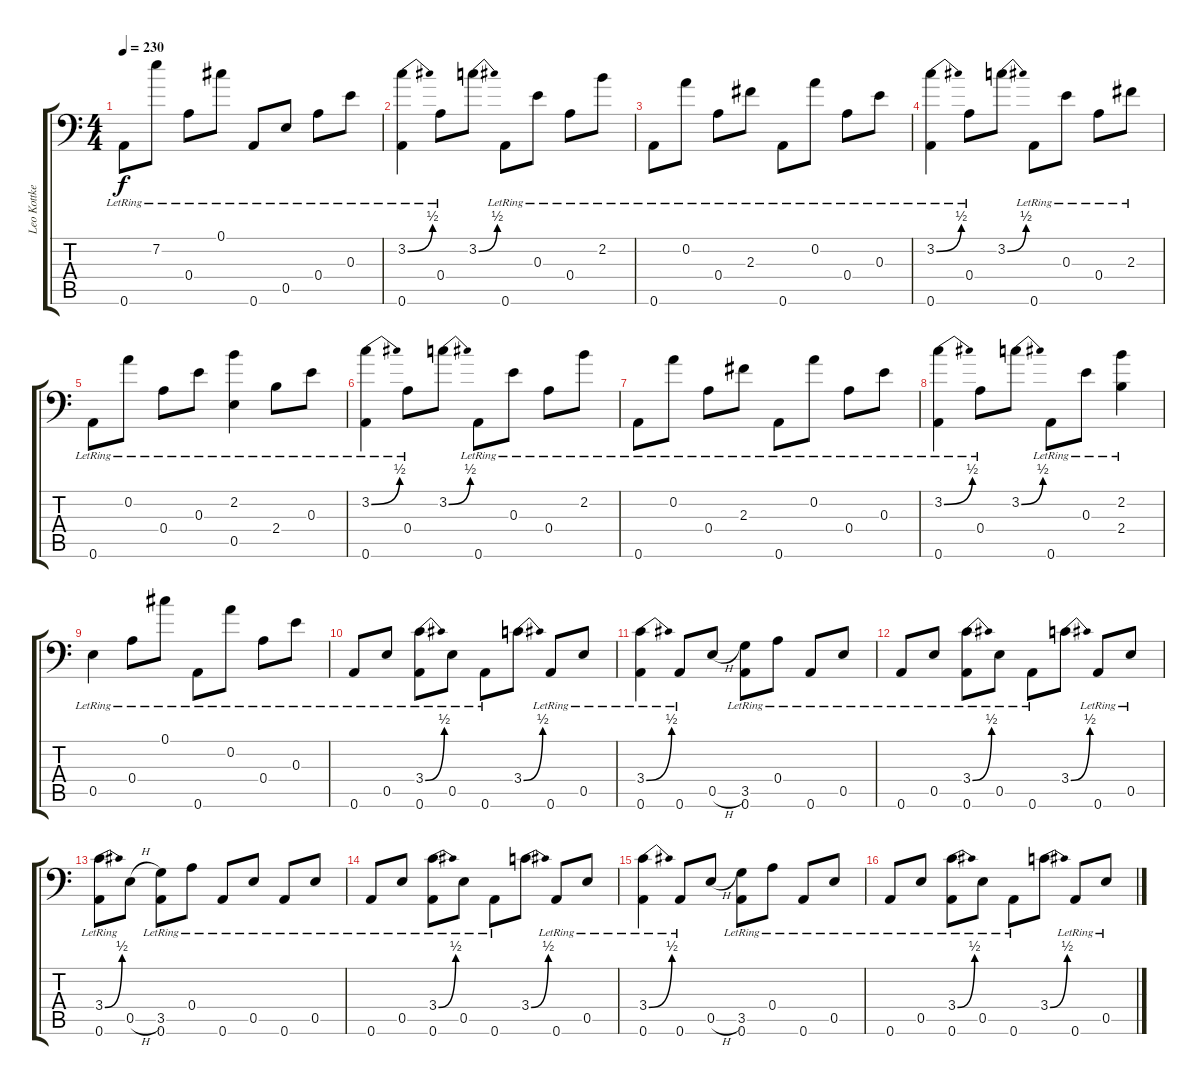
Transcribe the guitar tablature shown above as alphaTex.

\track ("Leo Kottke" "Leo Kottke") {instrument acousticguitarsteel}
\staff {score tabs}
\tuning (Db4 A3 E3 A2 E2 A1) {hide}
\ts (4 4)
\tempo 230
\clef f4
\ks c
0.6{lr}.8{dy f} 7.2{lr}.8 0.4{lr}.8 0.1{lr}.8 0.6{lr}.8 0.5{lr}.8 0.4{lr}.8 0.3{lr}.8 |
(3.2{be (bend 0 0 60 2)} 0.6{lr}).4 0.4{lr}.8 3.2{be (bend 0 0 60 2)}.8 0.6{lr}.8 0.3{lr}.8 0.4{lr}.8 2.2{lr}.8 |
0.6{lr}.8 0.2{lr}.8 0.4{lr}.8 2.3{lr}.8 0.6{lr}.8 0.2{lr}.8 0.4{lr}.8 0.3{lr}.8 |
(3.2{be (bend 0 0 60 2)} 0.6{lr}).4 0.4{lr}.8 3.2{be (bend 0 0 60 2)}.8 0.6{lr}.8 0.3{lr}.8 0.4{lr}.8 2.3{lr}.8 |
0.6{lr}.8 0.2{lr}.8 0.4{lr}.8 0.3{lr}.8 (2.2{lr} 0.5{lr}).4 2.4{lr}.8 0.3{lr}.8 |
(3.2{be (bend 0 0 60 2)} 0.6{lr}).4 0.4{lr}.8 3.2{be (bend 0 0 60 2)}.8 0.6{lr}.8 0.3{lr}.8 0.4{lr}.8 2.2{lr}.8 |
0.6{lr}.8 0.2{lr}.8 0.4{lr}.8 2.3{lr}.8 0.6{lr}.8 0.2{lr}.8 0.4{lr}.8 0.3{lr}.8 |
(3.2{be (bend 0 0 60 2)} 0.6{lr}).4 0.4{lr}.8 3.2{be (bend 0 0 60 2)}.8 0.6{lr}.8 0.3{lr}.8 (2.2{lr} 2.4{lr}).4 |
0.5{lr}.4 0.4{lr}.8 0.1{lr}.8 0.6{lr}.8 0.2{lr}.8 0.4{lr}.8 0.3{lr}.8 |
0.6{lr}.8 0.5{lr}.8 (3.4{be (bend 0 0 60 2)} 0.6{lr}).8 0.5{lr}.8 0.6{lr}.8 3.4{be (bend 0 0 60 2)}.8 0.6{lr}.8 0.5{lr}.8 |
(3.4{be (bend 0 0 60 2)} 0.6{lr}).4 0.6{lr}.8 0.5{h}.8 (3.5{lr} 0.6{lr}).8 0.4{lr}.8 0.6{lr}.8 0.5{lr}.8 |
0.6{lr}.8 0.5{lr}.8 (3.4{be (bend 0 0 60 2)} 0.6{lr}).8 0.5{lr}.8 0.6{lr}.8 3.4{be (bend 0 0 60 2)}.8 0.6{lr}.8 0.5{lr}.8 |
(3.4{be (bend 0 0 60 2)} 0.6{lr}).8 0.5{h}.8 (3.5{lr} 0.6{lr}).8 0.4{lr}.8 0.6{lr}.8 0.5{lr}.8 0.6{lr}.8 0.5{lr}.8 |
0.6{lr}.8 0.5{lr}.8 (3.4{be (bend 0 0 60 2)} 0.6{lr}).8 0.5{lr}.8 0.6{lr}.8 3.4{be (bend 0 0 60 2)}.8 0.6{lr}.8 0.5{lr}.8 |
(3.4{be (bend 0 0 60 2)} 0.6{lr}).4 0.6{lr}.8 0.5{h}.8 (3.5{lr} 0.6{lr}).8 0.4{lr}.8 0.6{lr}.8 0.5{lr}.8 |
0.6{lr}.8 0.5{lr}.8 (3.4{be (bend 0 0 60 2)} 0.6{lr}).8 0.5{lr}.8 0.6{lr}.8 3.4{be (bend 0 0 60 2)}.8 0.6{lr}.8 0.5{lr}.8
